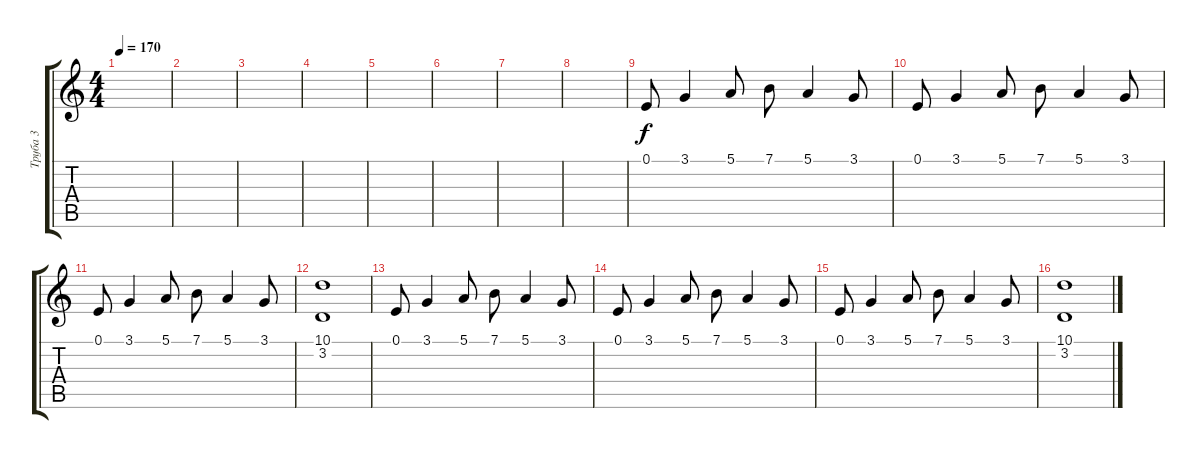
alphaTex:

\track ("Труба 3" "Труба 3") {instrument tuba}
\staff {score tabs}
\tuning (E4 B3 G3 D3 A2 E2) {hide}
\ts (4 4)
\tempo 170
\clef g2
\ks c
|
|
|
|
|
|
|
|
0.1.8 3.1.4 5.1.8 7.1.8 5.1.4 3.1.8 |
0.1.8 3.1.4 5.1.8 7.1.8 5.1.4 3.1.8 |
0.1.8 3.1.4 5.1.8 7.1.8 5.1.4 3.1.8 |
(10.1 3.2).1 |
0.1.8 3.1.4 5.1.8 7.1.8 5.1.4 3.1.8 |
0.1.8 3.1.4 5.1.8 7.1.8 5.1.4 3.1.8 |
0.1.8 3.1.4 5.1.8 7.1.8 5.1.4 3.1.8 |
(10.1 3.2).1
